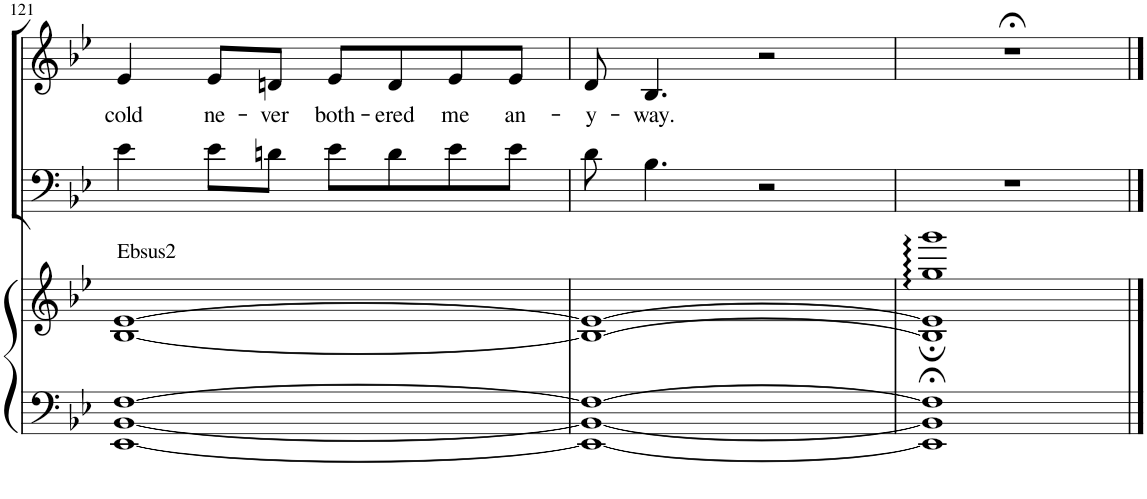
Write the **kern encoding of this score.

**kern	**kern	**kern	**kern	**text
*part3	*part3	*part2	*part1	*part1
*staff4	*staff3	*staff2	*staff1	*staff1
*I"Piano	*	*I"T B	*I"S A	*
*I'Pno	*	*	*	*
!!LO:PB:g=z
*clefF4	*clefG2	*clefF4	*clefG2	*
*k[b-e-]	*k[b-e-]	*k[b-e-]	*k[b-e-]	*
*M2/2	*M2/2	*M2/2	*M2/2	*
*met(c|)	*met(c|)	*met(c|)	*met(c|)	*
=121	=121	=121	=121	=121
!	!LO:TX:a:t=Ebsus2	!	!	!
!	!	!	!	!LO:LY:b
[1EE- [1BB- [1F	[1B- [1e-	4e-\	4e-/	cold
!	!	!	!	!LO:LY:b
.	.	8e-\L	8e-/L	ne-
!	!	!	!	!LO:LY:b
.	.	8dn\J	8dn/J	-ver
!	!	!	!	!LO:LY:b
.	.	8e-\L	8e-/L	both-
!	!	!	!	!LO:LY:b
.	.	8d\	8d/	-ered
!	!	!	!	!LO:LY:b
.	.	8e-\	8e-/	me
!	!	!	!	!LO:LY:b
.	.	8e-\J	8e-/J	an-
=122	=122	=122	=122	=122
!	!	!	!	!LO:LY:b
1EE-_ 1BB-_ 1F_	1B-_ 1e-_	8d\	8d/	-y-
!	!	!	!	!LO:LY:b
.	.	4.B-\	4.B-/	-way.
.	.	2r	2r	.
=123	=123	=123	=123	=123
*	*^	*	*	*
1EE-];< 1BB-];< 1F];<	1B-] 1e-]	1gg; 1ggg;	1r	1r;<	.
*	*v	*v	*	*	*
==	==	==	==	==
*-	*-	*-	*-	*-
